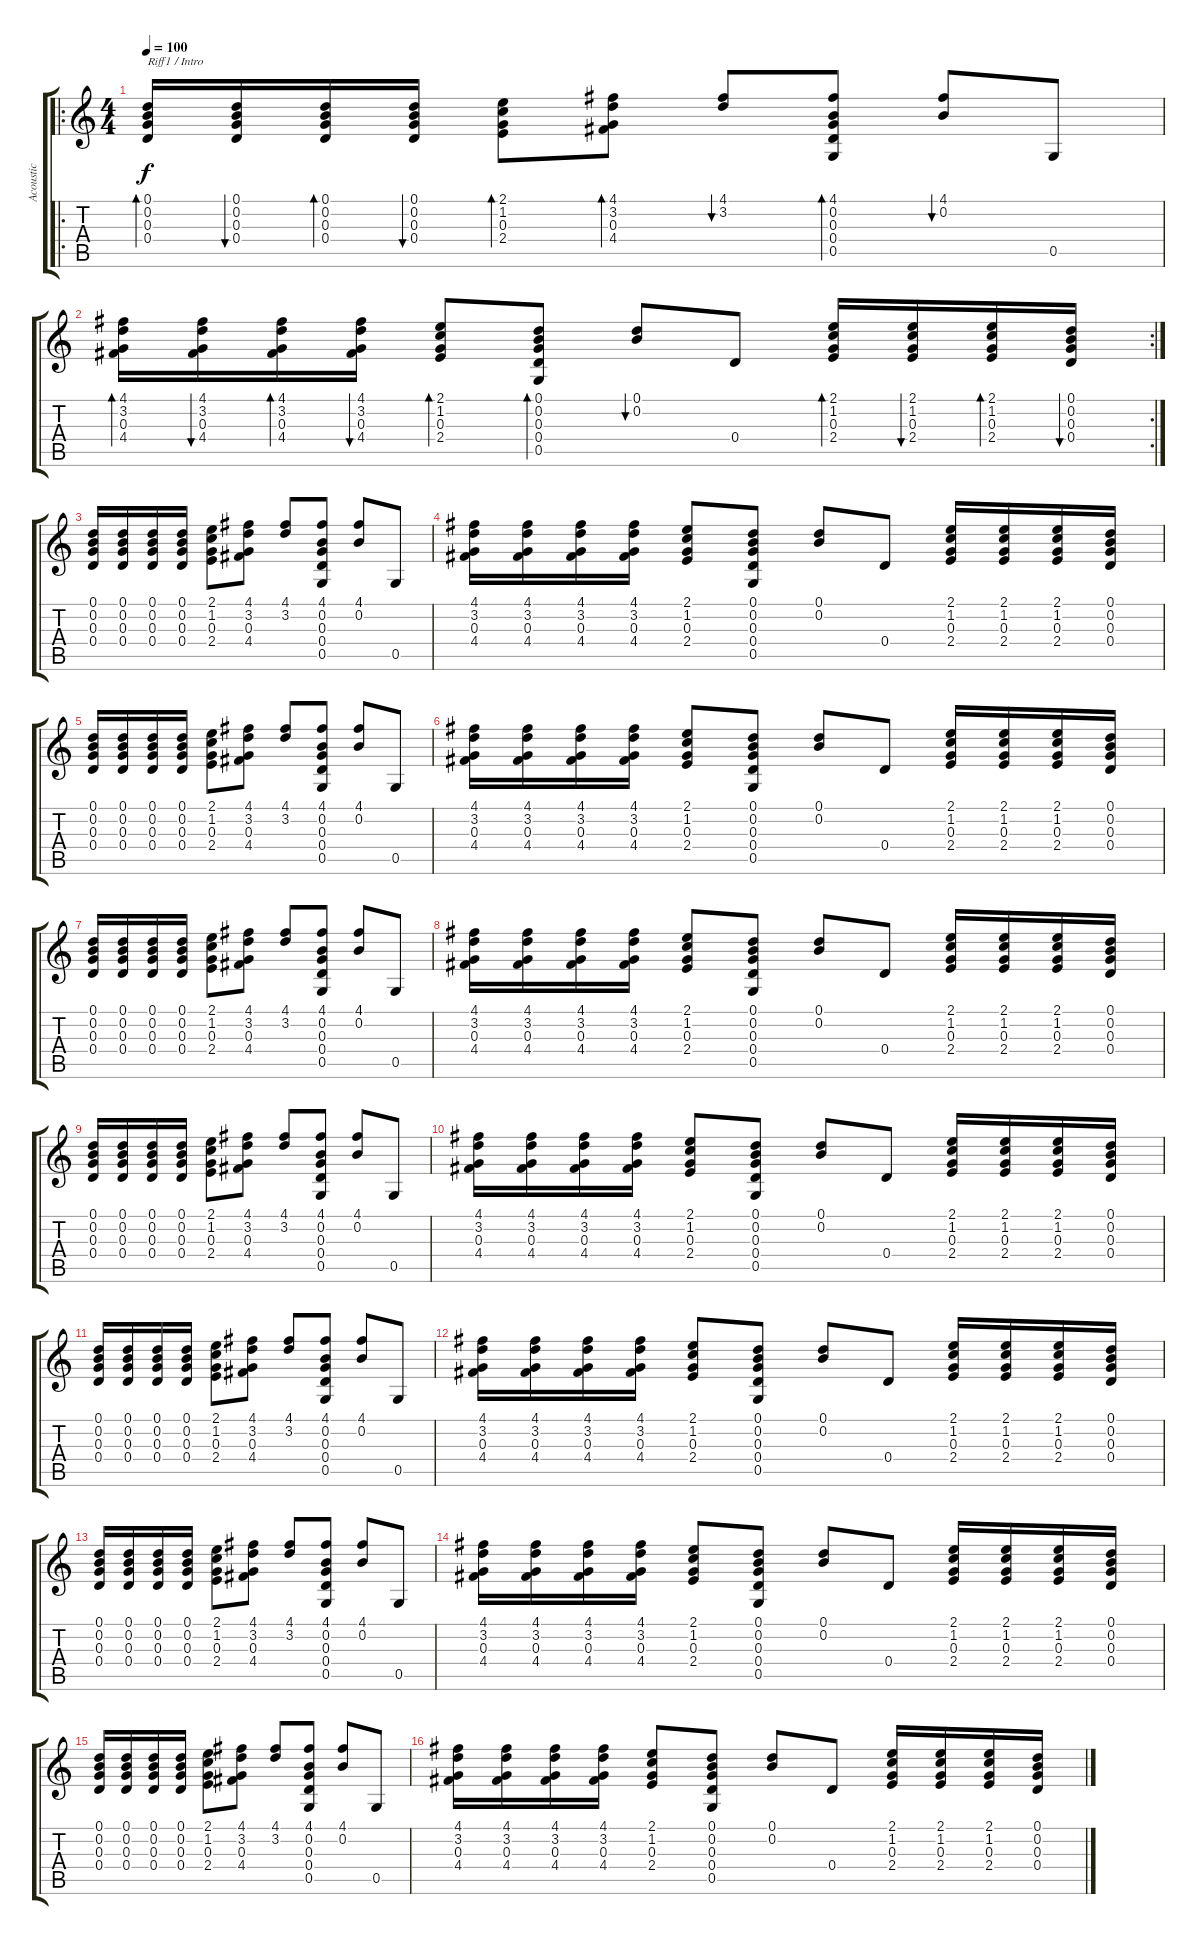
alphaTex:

\track ("Acoustic" "Acoustic") {instrument acousticguitarsteel}
\staff {score tabs}
\tuning (D4 B3 G3 D3 G2 D2) {hide}
\ro
\ts (4 4)
\tempo 100
\clef g2
\ks c
(0.1 0.2 0.3 0.4).16{bd 60 txt "Riff1 / Intro" dy f instrument acousticguitarsteel} (0.1 0.2 0.3 0.4).16{bu 60} (0.1 0.2 0.3 0.4).16{bd 60} (0.1 0.2 0.3 0.4).16{bu 60} (2.1 1.2 0.3 2.4).8{bd 60} (4.1 3.2 0.3 4.4).8{bd 60} (4.1 3.2).8{bu 60} (4.1 0.2 0.3 0.4 0.5).8{bd 60} (4.1 0.2).8{bu 60} 0.5.8 |
\rc 2
(4.1 3.2 0.3 4.4).16{bd 60} (4.1 3.2 0.3 4.4).16{bu 60} (4.1 3.2 0.3 4.4).16{bd 60} (4.1 3.2 0.3 4.4).16{bu 60} (2.1 1.2 0.3 2.4).8{bd 60} (0.1 0.2 0.3 0.4 0.5).8{bd 60} (0.1 0.2).8{bu 60} 0.4.8 (2.1 1.2 0.3 2.4).16{bd 60} (2.1 1.2 0.3 2.4).16{bu 60} (2.1 1.2 0.3 2.4).16{bd 60} (0.1 0.2 0.3 0.4).16{bu 60} |
(0.1 0.2 0.3 0.4).16 (0.1 0.2 0.3 0.4).16 (0.1 0.2 0.3 0.4).16 (0.1 0.2 0.3 0.4).16 (2.1 1.2 0.3 2.4).8 (4.1 3.2 0.3 4.4).8 (4.1 3.2).8 (4.1 0.2 0.3 0.4 0.5).8 (4.1 0.2).8 0.5.8 |
(4.1 3.2 0.3 4.4).16 (4.1 3.2 0.3 4.4).16 (4.1 3.2 0.3 4.4).16 (4.1 3.2 0.3 4.4).16 (2.1 1.2 0.3 2.4).8 (0.1 0.2 0.3 0.4 0.5).8 (0.1 0.2).8 0.4.8 (2.1 1.2 0.3 2.4).16 (2.1 1.2 0.3 2.4).16 (2.1 1.2 0.3 2.4).16 (0.1 0.2 0.3 0.4).16 |
(0.1 0.2 0.3 0.4).16 (0.1 0.2 0.3 0.4).16 (0.1 0.2 0.3 0.4).16 (0.1 0.2 0.3 0.4).16 (2.1 1.2 0.3 2.4).8 (4.1 3.2 0.3 4.4).8 (4.1 3.2).8 (4.1 0.2 0.3 0.4 0.5).8 (4.1 0.2).8 0.5.8 |
(4.1 3.2 0.3 4.4).16 (4.1 3.2 0.3 4.4).16 (4.1 3.2 0.3 4.4).16 (4.1 3.2 0.3 4.4).16 (2.1 1.2 0.3 2.4).8 (0.1 0.2 0.3 0.4 0.5).8 (0.1 0.2).8 0.4.8 (2.1 1.2 0.3 2.4).16 (2.1 1.2 0.3 2.4).16 (2.1 1.2 0.3 2.4).16 (0.1 0.2 0.3 0.4).16 |
(0.1 0.2 0.3 0.4).16 (0.1 0.2 0.3 0.4).16 (0.1 0.2 0.3 0.4).16 (0.1 0.2 0.3 0.4).16 (2.1 1.2 0.3 2.4).8 (4.1 3.2 0.3 4.4).8 (4.1 3.2).8 (4.1 0.2 0.3 0.4 0.5).8 (4.1 0.2).8 0.5.8 |
(4.1 3.2 0.3 4.4).16 (4.1 3.2 0.3 4.4).16 (4.1 3.2 0.3 4.4).16 (4.1 3.2 0.3 4.4).16 (2.1 1.2 0.3 2.4).8 (0.1 0.2 0.3 0.4 0.5).8 (0.1 0.2).8 0.4.8 (2.1 1.2 0.3 2.4).16 (2.1 1.2 0.3 2.4).16 (2.1 1.2 0.3 2.4).16 (0.1 0.2 0.3 0.4).16 |
(0.1 0.2 0.3 0.4).16 (0.1 0.2 0.3 0.4).16 (0.1 0.2 0.3 0.4).16 (0.1 0.2 0.3 0.4).16 (2.1 1.2 0.3 2.4).8 (4.1 3.2 0.3 4.4).8 (4.1 3.2).8 (4.1 0.2 0.3 0.4 0.5).8 (4.1 0.2).8 0.5.8 |
(4.1 3.2 0.3 4.4).16 (4.1 3.2 0.3 4.4).16 (4.1 3.2 0.3 4.4).16 (4.1 3.2 0.3 4.4).16 (2.1 1.2 0.3 2.4).8 (0.1 0.2 0.3 0.4 0.5).8 (0.1 0.2).8 0.4.8 (2.1 1.2 0.3 2.4).16 (2.1 1.2 0.3 2.4).16 (2.1 1.2 0.3 2.4).16 (0.1 0.2 0.3 0.4).16 |
(0.1 0.2 0.3 0.4).16 (0.1 0.2 0.3 0.4).16 (0.1 0.2 0.3 0.4).16 (0.1 0.2 0.3 0.4).16 (2.1 1.2 0.3 2.4).8 (4.1 3.2 0.3 4.4).8 (4.1 3.2).8 (4.1 0.2 0.3 0.4 0.5).8 (4.1 0.2).8 0.5.8 |
(4.1 3.2 0.3 4.4).16 (4.1 3.2 0.3 4.4).16 (4.1 3.2 0.3 4.4).16 (4.1 3.2 0.3 4.4).16 (2.1 1.2 0.3 2.4).8 (0.1 0.2 0.3 0.4 0.5).8 (0.1 0.2).8 0.4.8 (2.1 1.2 0.3 2.4).16 (2.1 1.2 0.3 2.4).16 (2.1 1.2 0.3 2.4).16 (0.1 0.2 0.3 0.4).16 |
(0.1 0.2 0.3 0.4).16 (0.1 0.2 0.3 0.4).16 (0.1 0.2 0.3 0.4).16 (0.1 0.2 0.3 0.4).16 (2.1 1.2 0.3 2.4).8 (4.1 3.2 0.3 4.4).8 (4.1 3.2).8 (4.1 0.2 0.3 0.4 0.5).8 (4.1 0.2).8 0.5.8 |
(4.1 3.2 0.3 4.4).16 (4.1 3.2 0.3 4.4).16 (4.1 3.2 0.3 4.4).16 (4.1 3.2 0.3 4.4).16 (2.1 1.2 0.3 2.4).8 (0.1 0.2 0.3 0.4 0.5).8 (0.1 0.2).8 0.4.8 (2.1 1.2 0.3 2.4).16 (2.1 1.2 0.3 2.4).16 (2.1 1.2 0.3 2.4).16 (0.1 0.2 0.3 0.4).16 |
(0.1 0.2 0.3 0.4).16 (0.1 0.2 0.3 0.4).16 (0.1 0.2 0.3 0.4).16 (0.1 0.2 0.3 0.4).16 (2.1 1.2 0.3 2.4).8 (4.1 3.2 0.3 4.4).8 (4.1 3.2).8 (4.1 0.2 0.3 0.4 0.5).8 (4.1 0.2).8 0.5.8 |
(4.1 3.2 0.3 4.4).16 (4.1 3.2 0.3 4.4).16 (4.1 3.2 0.3 4.4).16 (4.1 3.2 0.3 4.4).16 (2.1 1.2 0.3 2.4).8 (0.1 0.2 0.3 0.4 0.5).8 (0.1 0.2).8 0.4.8 (2.1 1.2 0.3 2.4).16 (2.1 1.2 0.3 2.4).16 (2.1 1.2 0.3 2.4).16 (0.1 0.2 0.3 0.4).16
